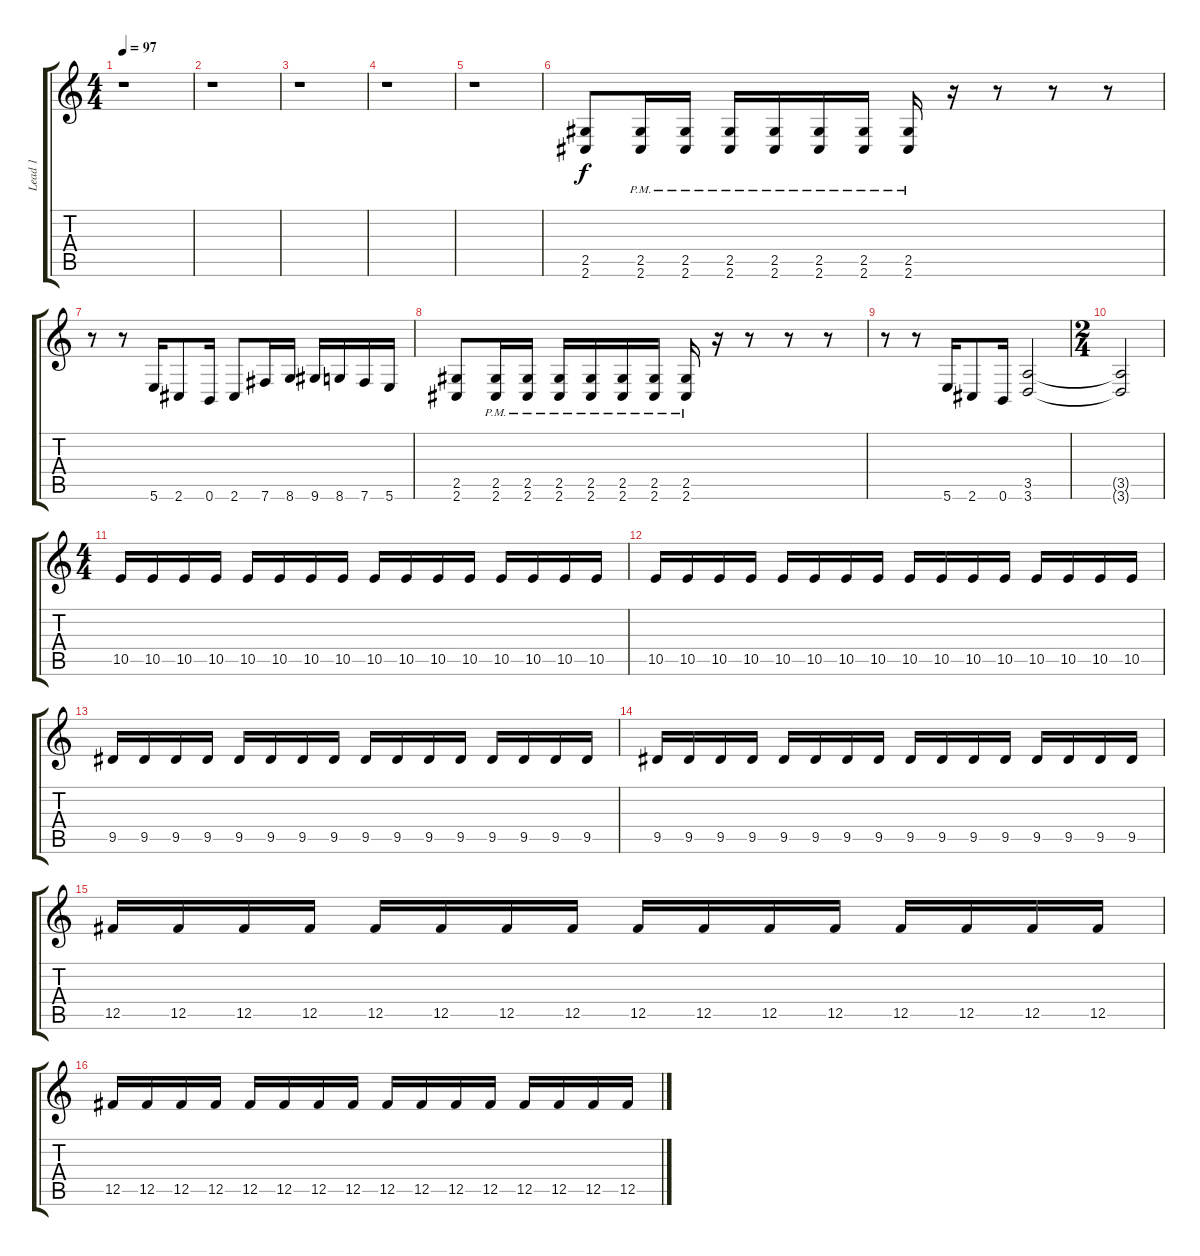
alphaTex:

\track ("Lead 1" "Lead 1") {instrument distortionguitar}
\staff {score tabs}
\tuning (Db4 Ab3 E3 B2 Gb2 B1) {hide}
\ts (4 4)
\tempo 97
\clef g2
\ks c
r.1{dy f} |
r.1 |
r.1 |
r.1 |
r.1 |
\section ("" "")
(2.5 2.6).8 (2.5{pm} 2.6{pm}).16 (2.5{pm} 2.6{pm}).16 (2.5{pm} 2.6{pm}).16 (2.5{pm} 2.6{pm}).16 (2.5{pm} 2.6{pm}).16 (2.5{pm} 2.6{pm}).16 (2.5{pm} 2.6{pm}).16 r.16 r.8 r.8 r.8 |
r.8 r.8 5.6.16 2.6.8 0.6.16 2.6.8 7.6.16 8.6.16 9.6.16 8.6.16 7.6.16 5.6.16 |
(2.5 2.6).8 (2.5{pm} 2.6{pm}).16 (2.5{pm} 2.6{pm}).16 (2.5{pm} 2.6{pm}).16 (2.5{pm} 2.6{pm}).16 (2.5{pm} 2.6{pm}).16 (2.5{pm} 2.6{pm}).16 (2.5{pm} 2.6{pm}).16 r.16 r.8 r.8 r.8 |
r.8 r.8 5.6.16 2.6.8 0.6.16 (3.5 3.6).2 |
\ts (2 4)
(3.5{t} 3.6{t}).2 |
\ts (4 4)
10.5.16 10.5.16 10.5.16 10.5.16 10.5.16 10.5.16 10.5.16 10.5.16 10.5.16 10.5.16 10.5.16 10.5.16 10.5.16 10.5.16 10.5.16 10.5.16 |
10.5.16 10.5.16 10.5.16 10.5.16 10.5.16 10.5.16 10.5.16 10.5.16 10.5.16 10.5.16 10.5.16 10.5.16 10.5.16 10.5.16 10.5.16 10.5.16 |
9.5.16 9.5.16 9.5.16 9.5.16 9.5.16 9.5.16 9.5.16 9.5.16 9.5.16 9.5.16 9.5.16 9.5.16 9.5.16 9.5.16 9.5.16 9.5.16 |
9.5.16 9.5.16 9.5.16 9.5.16 9.5.16 9.5.16 9.5.16 9.5.16 9.5.16 9.5.16 9.5.16 9.5.16 9.5.16 9.5.16 9.5.16 9.5.16 |
12.5.16 12.5.16 12.5.16 12.5.16 12.5.16 12.5.16 12.5.16 12.5.16 12.5.16 12.5.16 12.5.16 12.5.16 12.5.16 12.5.16 12.5.16 12.5.16 |
12.5.16 12.5.16 12.5.16 12.5.16 12.5.16 12.5.16 12.5.16 12.5.16 12.5.16 12.5.16 12.5.16 12.5.16 12.5.16 12.5.16 12.5.16 12.5.16
